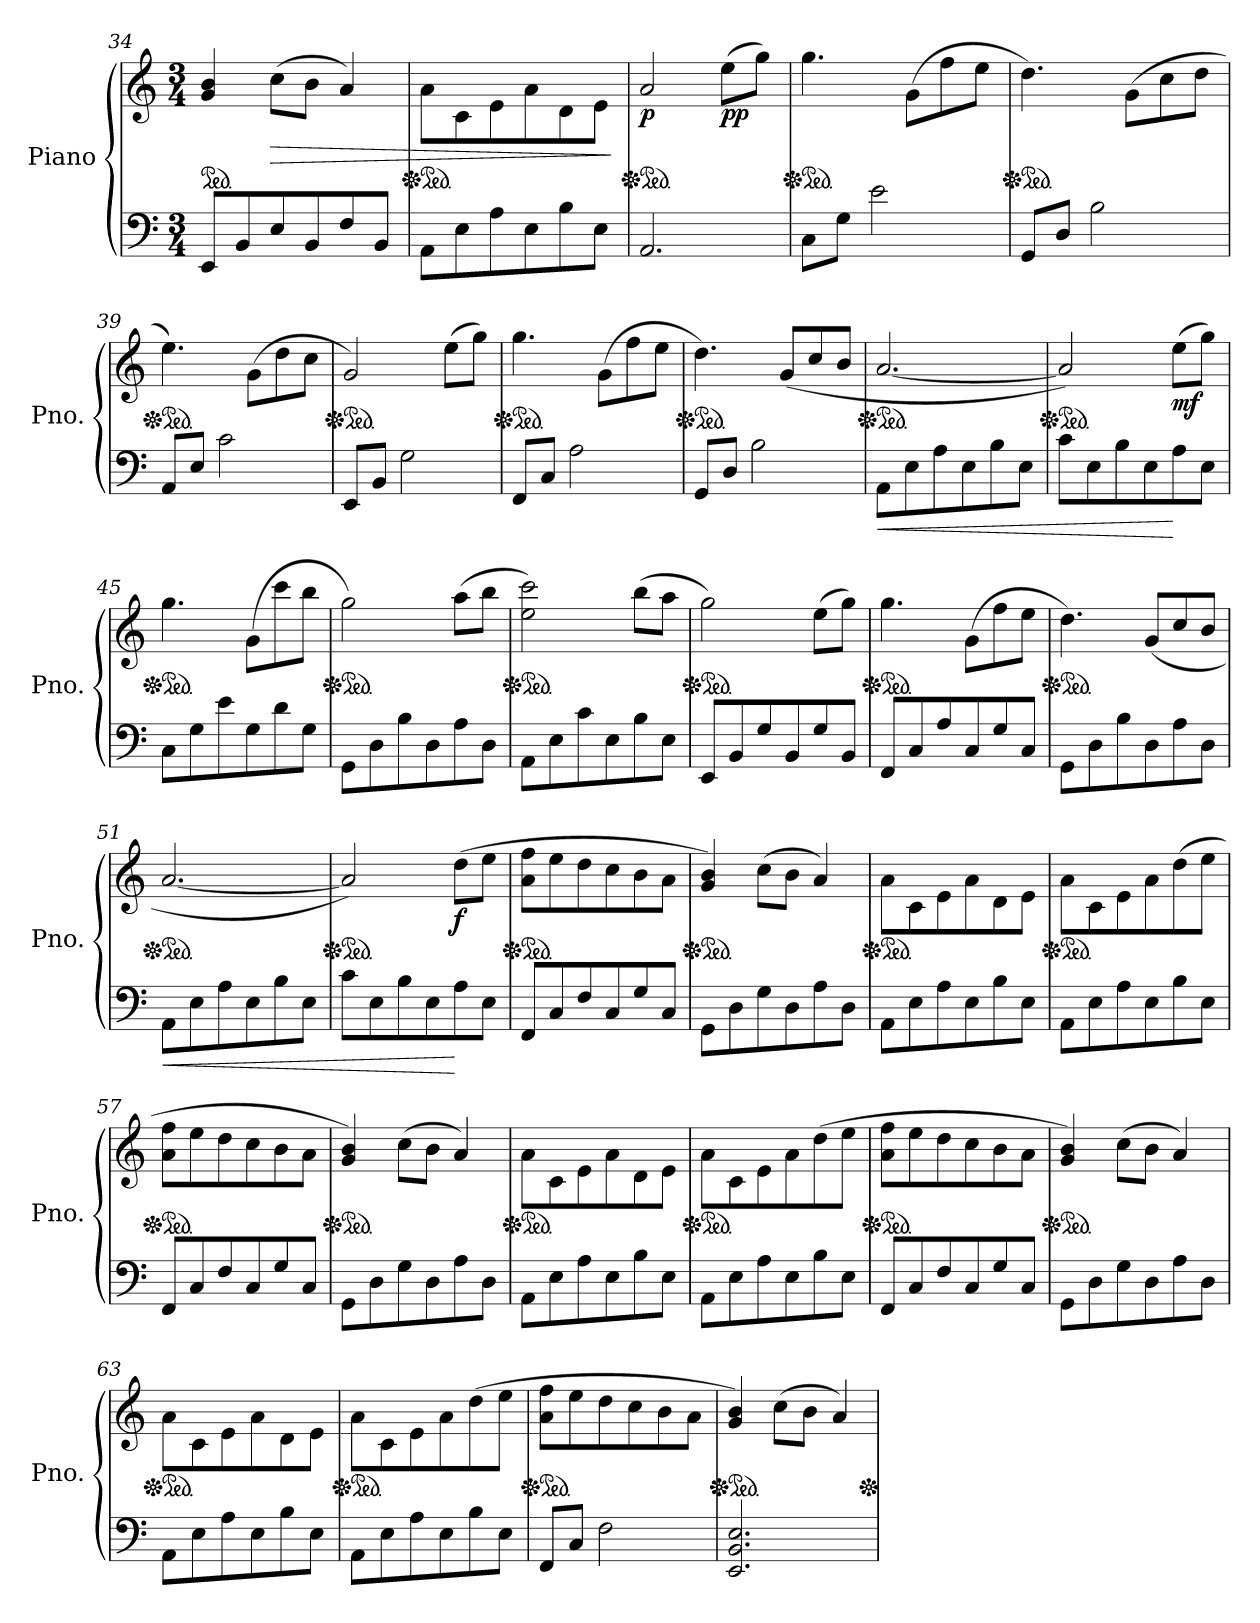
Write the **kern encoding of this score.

**kern	**kern	**dynam
*part1	*part1	*part1
*staff2	*staff1	*staff1/2
*I"Piano	*	*
*I'Pno.	*	*
*clefF4	*clefG2	*
*k[]	*k[]	*
*M3/4	*M3/4	*
*	*ped	*
=34	=34	=34
8EE/L	4g/ 4b/	.
8BB/	.	.
!	!	!LO:HP:b
8E/	(>8cc\L	>
8BB/	8b\J	.
8F/	4a/)	.
8BB/J	.	.
=35	=35	=35
*	*Xped	*
*	*ped	*
8AA\L	8a\L	.
8E\	8c\	.
8A\	8e\	.
8E\	8a\	.
8B\	8d\	.
8E\J	8e\J	.
.	.	]
=36	=36	=36
*	*Xped	*
*	*ped	*
!	!	!LO:DY:b
2.AA/	2a/	p
!	!	!LO:DY:b
.	(>8ee\L	pp
.	8gg\J)	.
=37	=37	=37
*	*Xped	*
*	*ped	*
8C\L	4.gg\	.
8G\J	.	.
2e\	.	.
.	(>8g\L	.
.	8ff\	.
.	8ee\J	.
=38	=38	=38
*	*Xped	*
*	*ped	*
8GG/L	4.dd\)	.
8D/J	.	.
2B\	.	.
.	(>8g\L	.
.	8cc\	.
.	8dd\J	.
!!LO:PB:g=z
=39	=39	=39
*	*Xped	*
*	*ped	*
8AA/L	4.ee\)	.
8E/J	.	.
2c\	.	.
.	(>8g\L	.
.	8dd\	.
.	8cc\J	.
=40	=40	=40
*	*Xped	*
*	*ped	*
8EE/L	2g/)	.
8BB/J	.	.
2G\	.	.
.	(>8ee\L	.
.	8gg\J)	.
=41	=41	=41
*	*Xped	*
*	*ped	*
8FF/L	4.gg\	.
8C/J	.	.
2A\	.	.
.	(>8g\L	.
.	8ff\	.
.	8ee\J	.
=42	=42	=42
*	*Xped	*
*	*ped	*
8GG/L	4.dd\)	.
8D/J	.	.
2B\	.	.
.	(<8g/L	.
.	8cc/	.
.	8b/J	.
=43	=43	=43
!	!	!LO:HP:b=2
*	*Xped	*
*	*ped	*
8AA\L	[2.a/	<
8E\	.	.
8A\	.	.
8E\	.	.
8B\	.	.
8E\J	.	.
=44	=44	=44
*	*Xped	*
*	*ped	*
8c\L	2a/])	.
8E\	.	.
8B\	.	.
8E\	.	.
!	!	!LO:DY:n=1:b
8A\	(>8ee\L	[ mf
8E\J	8gg\J)	.
!!LO:LB:g=z
=45	=45	=45
*	*Xped	*
*	*ped	*
8C\L	4.gg\	.
8G\	.	.
8e\	.	.
8G\	(>8g\L	.
8d\	8ccc\	.
8G\J	8bb\J	.
=46	=46	=46
*	*Xped	*
*	*ped	*
8GG\L	2gg\)	.
8D\	.	.
8B\	.	.
8D\	.	.
8A\	(>8aa\L	.
8D\J	8bb\J	.
=47	=47	=47
*	*Xped	*
*	*ped	*
8AA\L	2ee\ 2ccc\)	.
8E\	.	.
8c\	.	.
8E\	.	.
8B\	(>8bb\L	.
8E\J	8aa\J	.
=48	=48	=48
*	*Xped	*
*	*ped	*
8EE/L	2gg\)	.
8BB/	.	.
8G/	.	.
8BB/	.	.
8G/	(>8ee\L	.
8BB/J	8gg\J)	.
=49	=49	=49
*	*Xped	*
*	*ped	*
8FF/L	4.gg\	.
8C/	.	.
8A/	.	.
8C/	(>8g\L	.
8G/	8ff\	.
8C/J	8ee\J	.
=50	=50	=50
*	*Xped	*
*	*ped	*
8GG\L	4.dd\)	.
8D\	.	.
8B\	.	.
8D\	(<8g/L	.
8A\	8cc/	.
8D\J	8b/J	.
!!LO:LB:g=z
=51	=51	=51
!	!	!LO:HP:b=2
*	*Xped	*
*	*ped	*
8AA\L	[2.a/	<
8E\	.	.
8A\	.	.
8E\	.	.
8B\	.	.
8E\J	.	.
=52	=52	=52
*	*Xped	*
*	*ped	*
8c\L	2a/])	.
8E\	.	.
8B\	.	.
8E\	.	.
!	!	!LO:DY:n=1:b
8A\	(>8dd\L	[ f
8E\J	8ee\J	.
=53	=53	=53
*	*Xped	*
*	*ped	*
8FF/L	8a\ 8ff\L	.
8C/	8ee\	.
8F/	8dd\	.
8C/	8cc\	.
8G/	8b\	.
8C/J	8a\J	.
=54	=54	=54
*	*Xped	*
*	*ped	*
8GG\L	4g/ 4b/)	.
8D\	.	.
8G\	(>8cc\L	.
8D\	8b\J	.
8A\	4a/)	.
8D\J	.	.
=55	=55	=55
*	*Xped	*
*	*ped	*
8AA\L	8a\L	.
8E\	8c\	.
8A\	8e\	.
8E\	8a\	.
8B\	8d\	.
8E\J	8e\J	.
=56	=56	=56
*	*Xped	*
*	*ped	*
8AA\L	8a\L	.
8E\	8c\	.
8A\	8e\	.
8E\	8a\	.
8B\	(>8dd\	.
8E\J	8ee\J	.
!!LO:LB:g=z
=57	=57	=57
*	*Xped	*
*	*ped	*
8FF/L	8a\ 8ff\L	.
8C/	8ee\	.
8F/	8dd\	.
8C/	8cc\	.
8G/	8b\	.
8C/J	8a\J	.
=58	=58	=58
*	*Xped	*
*	*ped	*
8GG\L	4g/ 4b/)	.
8D\	.	.
8G\	(>8cc\L	.
8D\	8b\J	.
8A\	4a/)	.
8D\J	.	.
=59	=59	=59
*	*Xped	*
*	*ped	*
8AA\L	8a\L	.
8E\	8c\	.
8A\	8e\	.
8E\	8a\	.
8B\	8d\	.
8E\J	8e\J	.
=60	=60	=60
*	*Xped	*
*	*ped	*
8AA\L	8a\L	.
8E\	8c\	.
8A\	8e\	.
8E\	8a\	.
8B\	(>8dd\	.
8E\J	8ee\J	.
=61	=61	=61
*	*Xped	*
*	*ped	*
8FF/L	8a\ 8ff\L	.
8C/	8ee\	.
8F/	8dd\	.
8C/	8cc\	.
8G/	8b\	.
8C/J	8a\J	.
!!LO:LB:g=z
=62	=62	=62
*	*Xped	*
*	*ped	*
8GG\L	4g/ 4b/)	.
8D\	.	.
8G\	(>8cc\L	.
8D\	8b\J	.
8A\	4a/)	.
8D\J	.	.
=63	=63	=63
*	*Xped	*
*	*ped	*
8AA\L	8a\L	.
8E\	8c\	.
8A\	8e\	.
8E\	8a\	.
8B\	8d\	.
8E\J	8e\J	.
=64	=64	=64
*	*Xped	*
*	*ped	*
8AA\L	8a\L	.
8E\	8c\	.
8A\	8e\	.
8E\	8a\	.
8B\	(>8dd\	.
8E\J	8ee\J	.
=65	=65	=65
*	*Xped	*
*	*ped	*
8FF/L	8a\ 8ff\L	.
8C/J	8ee\	.
2F\	8dd\	.
.	8cc\	.
.	8b\	.
.	8a\J	.
=66	=66	=66
*	*Xped	*
*	*ped	*
2.EE/ 2.BB/ 2.E/	4g/ 4b/)	.
.	(>8cc\L	.
.	8b\J	.
.	4a/)	.
*	*Xped	*
=	=	=
*-	*-	*-
